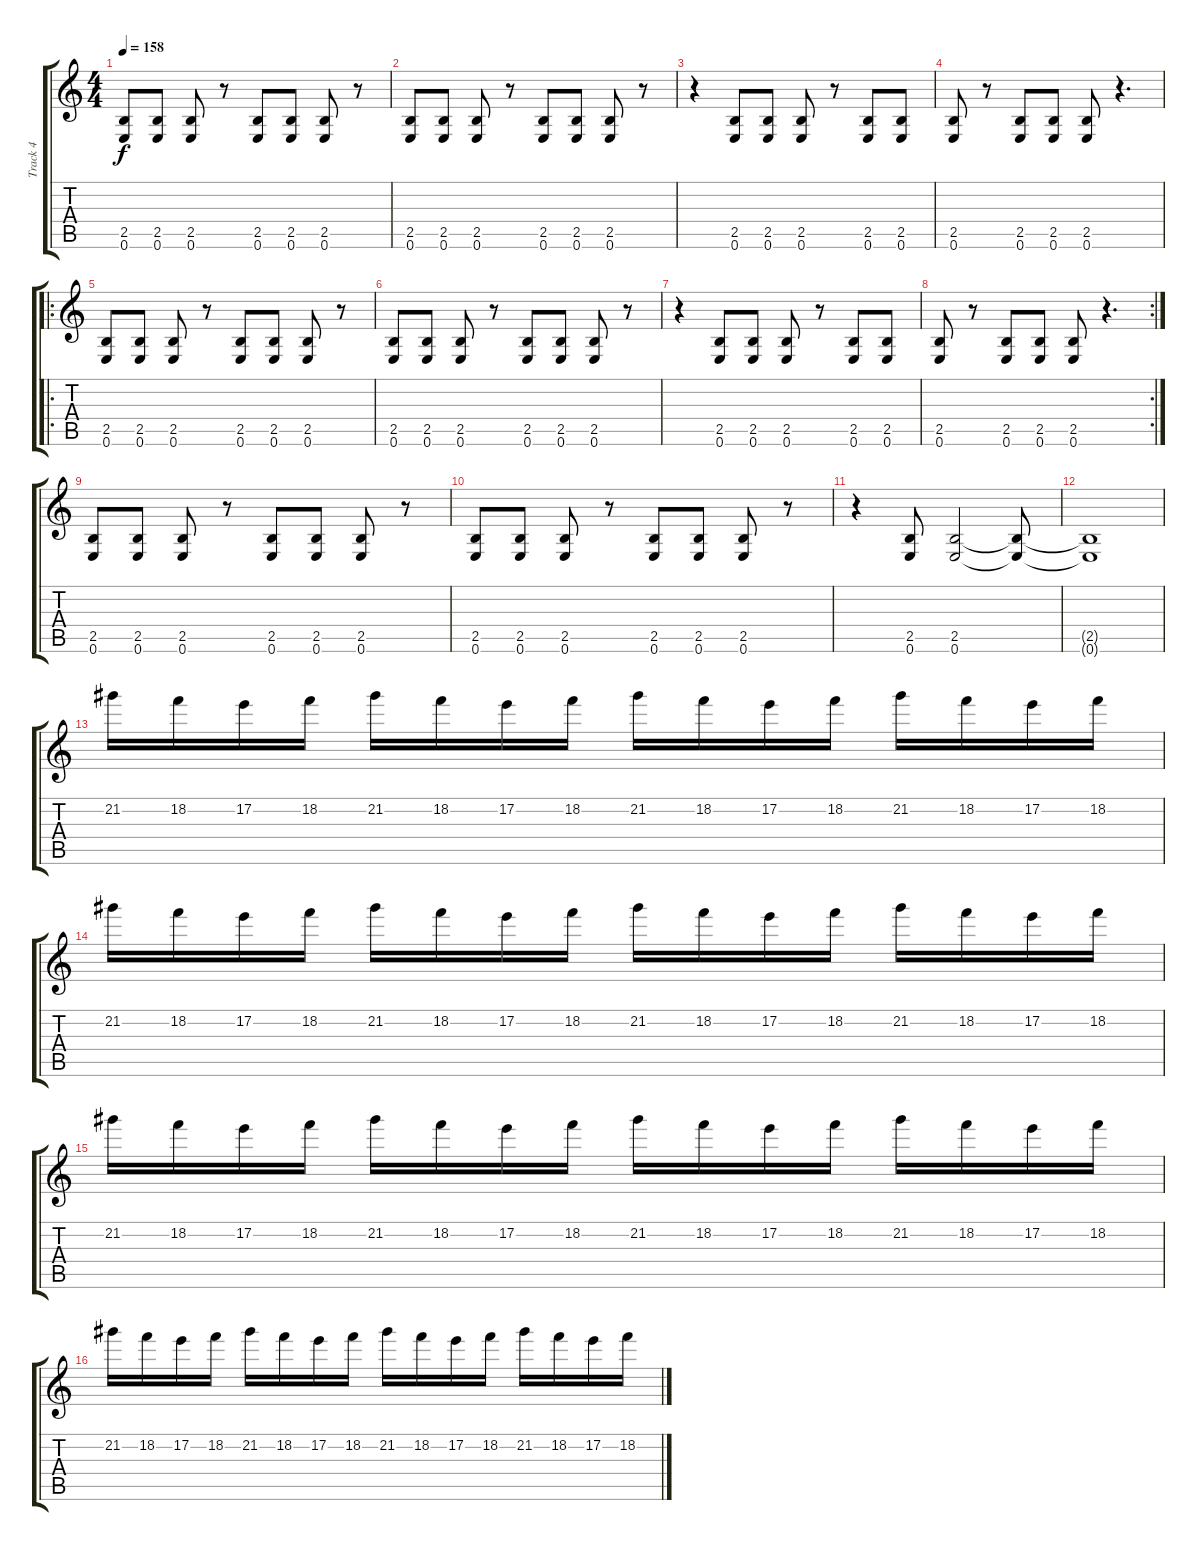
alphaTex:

\track ("Track 4" "Track 4") {instrument distortionguitar}
\staff {score tabs}
\tuning (E4 B3 G3 D3 A2 E2) {hide}
\ts (4 4)
\tempo 158
\clef g2
\ks c
(2.5 0.6).8{dy f instrument distortionguitar} (2.5 0.6).8 (2.5 0.6).8 r.8 (2.5 0.6).8 (2.5 0.6).8 (2.5 0.6).8 r.8 |
(2.5 0.6).8 (2.5 0.6).8 (2.5 0.6).8 r.8 (2.5 0.6).8 (2.5 0.6).8 (2.5 0.6).8 r.8 |
r.4 (2.5 0.6).8 (2.5 0.6).8 (2.5 0.6).8 r.8 (2.5 0.6).8 (2.5 0.6).8 |
(2.5 0.6).8 r.8 (2.5 0.6).8 (2.5 0.6).8 (2.5 0.6).8 r.4{d} |
\ro
(2.5 0.6).8 (2.5 0.6).8 (2.5 0.6).8 r.8 (2.5 0.6).8 (2.5 0.6).8 (2.5 0.6).8 r.8 |
(2.5 0.6).8 (2.5 0.6).8 (2.5 0.6).8 r.8 (2.5 0.6).8 (2.5 0.6).8 (2.5 0.6).8 r.8 |
r.4 (2.5 0.6).8 (2.5 0.6).8 (2.5 0.6).8 r.8 (2.5 0.6).8 (2.5 0.6).8 |
\rc 2
(2.5 0.6).8 r.8 (2.5 0.6).8 (2.5 0.6).8 (2.5 0.6).8 r.4{d} |
(2.5 0.6).8 (2.5 0.6).8 (2.5 0.6).8 r.8 (2.5 0.6).8 (2.5 0.6).8 (2.5 0.6).8 r.8 |
(2.5 0.6).8 (2.5 0.6).8 (2.5 0.6).8 r.8 (2.5 0.6).8 (2.5 0.6).8 (2.5 0.6).8 r.8 |
r.4 (2.5 0.6).8 (2.5 0.6).2 (2.5{t} 0.6{t}).8 |
(2.5{t} 0.6{t}).1 |
21.2.16 18.2.16 17.2.16 18.2.16 21.2.16 18.2.16 17.2.16 18.2.16 21.2.16 18.2.16 17.2.16 18.2.16 21.2.16 18.2.16 17.2.16 18.2.16 |
21.2.16 18.2.16 17.2.16 18.2.16 21.2.16 18.2.16 17.2.16 18.2.16 21.2.16 18.2.16 17.2.16 18.2.16 21.2.16 18.2.16 17.2.16 18.2.16 |
21.2.16 18.2.16 17.2.16 18.2.16 21.2.16 18.2.16 17.2.16 18.2.16 21.2.16 18.2.16 17.2.16 18.2.16 21.2.16 18.2.16 17.2.16 18.2.16 |
21.2.16 18.2.16 17.2.16 18.2.16 21.2.16 18.2.16 17.2.16 18.2.16 21.2.16 18.2.16 17.2.16 18.2.16 21.2.16 18.2.16 17.2.16 18.2.16
